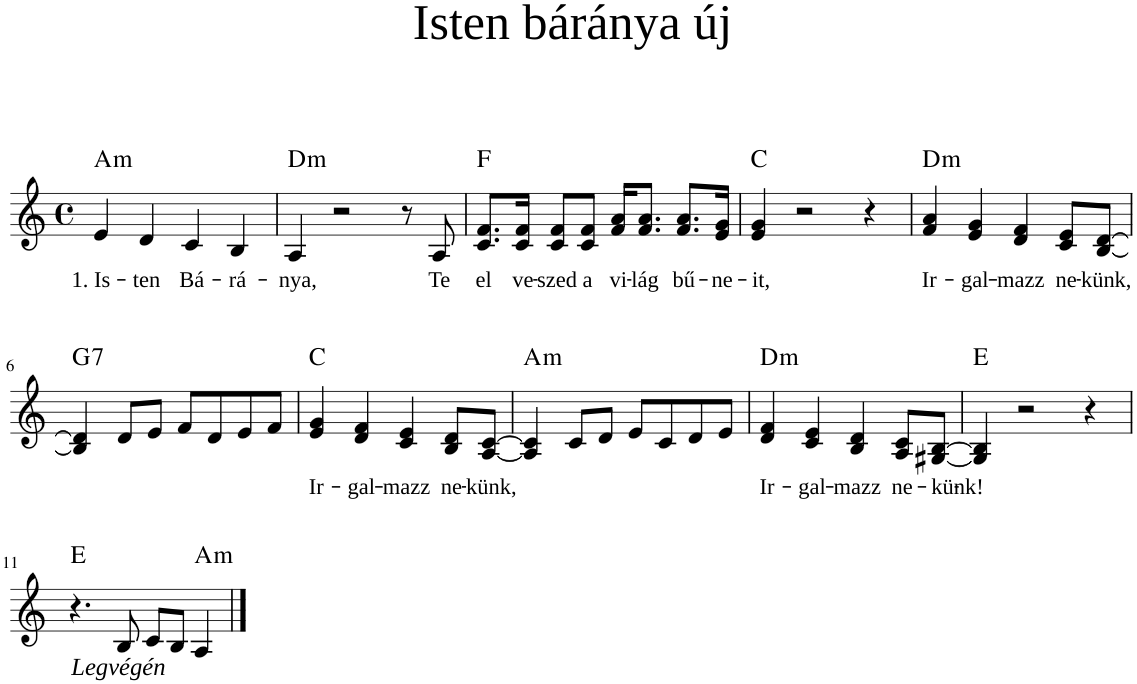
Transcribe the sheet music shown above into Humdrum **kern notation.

**kern	**text	**harte
*part1	*part1	*part1
*staff1	*staff1	*
*I"Piano	*	*
*I'Pno	*	*
*clefG2	*	*
*k[]	*	*
*M4/4	*	*
*met(c)	*	*
=1	=1	=1
!	!LO:LY:b	!LO:H:kt=m
4e/	1. Is-	A:min
!	!LO:LY:b	!
4d/	-ten	.
!	!LO:LY:b	!
4c/	Bá-	.
!	!LO:LY:b	!
4B/	-rá-	.
=2	=2	=2
!	!LO:LY:b	!LO:H:kt=m
4A/	-nya,	D:min
2r	.	.
8r	.	.
!	!LO:LY:b	!
8A/	Te	.
=3	=3	=3
!	!LO:LY:b	!LO:H:kt=N.C.
8.c/ 8.f/L	el	N
!	!LO:LY:b	!
16c/ 16f/Jk	ve-	.
!	!LO:LY:b	!
8c/ 8f/L	-szed	.
!	!LO:LY:b	!
8c/ 8f/J	a	.
!	!LO:LY:b	!
16f/ 16a/KL	vi-	.
!	!LO:LY:b	!
8.f/ 8.a/J	-lág	.
!	!LO:LY:b	!
8.f/ 8.a/L	bű-	.
!	!LO:LY:b	!
16e/ 16g/Jk	-ne-	.
=4	=4	=4
!	!LO:LY:b	!LO:H:kt=N.C.
4e/ 4g/	-it,	N
2r	.	.
4r	.	.
=5	=5	=5
!	!LO:LY:b	!LO:H:kt=m
4f/ 4a/	Ir-	D:min
!	!LO:LY:b	!
4e/ 4g/	-gal-	.
!	!LO:LY:b	!
4d/ 4f/	-mazz	.
!	!LO:LY:b	!
8c/ 8e/L	ne-	.
!	!LO:LY:b	!
[8B/ [8d/J	-künk,	.
!!LO:LB:g=z
=6	=6	=6
!	!	!LO:H:kt=7
4B/] 4d/]	.	G:7
8d/L	.	.
8e/J	.	.
8f/L	.	.
8d/	.	.
8e/	.	.
8f/J	.	.
=7	=7	=7
!	!LO:LY:b	!LO:H:kt=N.C.
4e/ 4g/	Ir-	N
!	!LO:LY:b	!
4d/ 4f/	-gal-	.
!	!LO:LY:b	!
4c/ 4e/	-mazz	.
!	!LO:LY:b	!
8B/ 8d/L	ne-	.
!	!LO:LY:b	!
[8A/ [8c/J	-künk,	.
=8	=8	=8
!	!	!LO:H:kt=m
4A/] 4c/]	.	A:min
8c/L	.	.
8d/J	.	.
8e/L	.	.
8c/	.	.
8d/	.	.
8e/J	.	.
=9	=9	=9
!	!LO:LY:b	!LO:H:kt=m
4d/ 4f/	Ir-	D:min
!	!LO:LY:b	!
4c/ 4e/	-gal-	.
!	!LO:LY:b	!
4B/ 4d/	-mazz	.
!	!LO:LY:b	!
8A/ 8c/L	ne-	.
!	!LO:LY:b	!
[8G#X/ [8B/J	-künk!-	.
=10	=10	=10
!	!	!LO:H:kt=N.C.
4G#/] 4B/]	.	N
2r	.	.
4r	.	.
!!LO:LB:g=z
=11	=11	=11
!LO:TX:b:i:t=Legvégén	!	!LO:H:kt=N.C.
4.r	.	N
8B/	.	.
8c/L	.	.
8B/J	.	.
!	!	!LO:H:kt=m
4A/	.	A:min
==	==	==
*-	*-	*-
